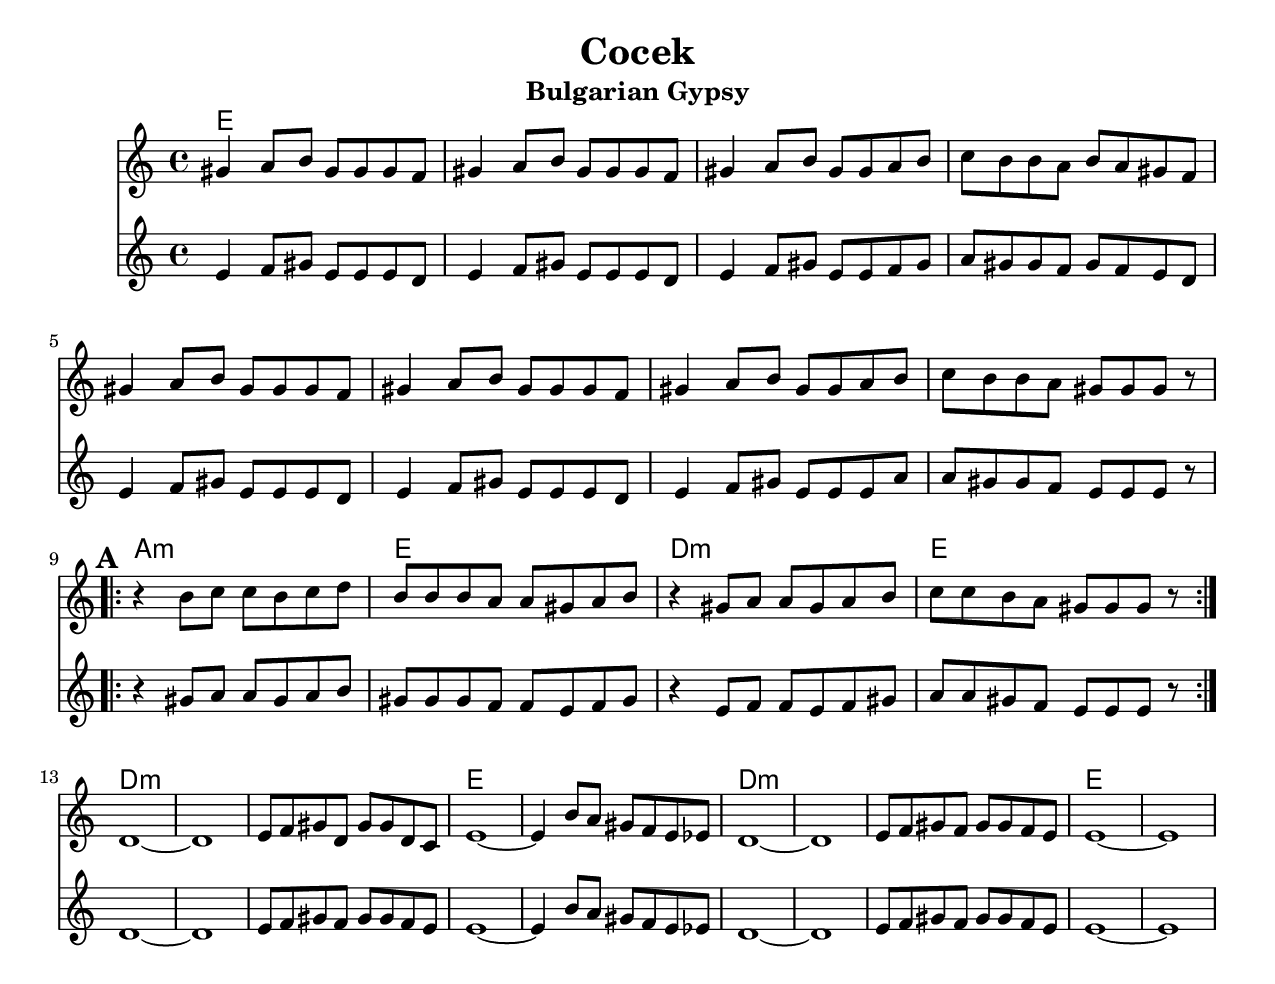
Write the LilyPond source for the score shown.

\version "2.18.0"
\include "english.ly"

\paper{
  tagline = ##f
  print-all-headers = ##t
  #(set-paper-size "letter")
}
date = #(strftime "%d-%m-%Y" (localtime (current-time)))

%\markup{ \italic{ " Updated " \date  }  }

%\markup{ (Bottom Line) }
setup = \relative c''' {
  \clef treble

  \key a \minor
  \time 4/4
  \set Score.markFormatter = #format-mark-box-alphabet
}

primas =  \relative c''{
  \clef treble
  \key a\minor
  \time 4/4
  \set Score.markFormatter = #format-mark-box-alphabet

  gs4 a8 b gs gs gs f
  gs4 a8 b gs gs gs f
  gs4 a8 b gs gs a b
  c8 b b a b a gs f|

  gs4 a8 b gs gs gs f
  gs4 a8 b gs gs gs f
  gs4 a8 b gs gs a b
  c8 b b a gs8 gs gs r
  \break

  \repeat volta 2{
  \mark \default
    r4   b8 c c b c d
    b8 b b a a gs a b
    r4 gs8 a a gs a b
    c8 c b a gs gs gs r|
    \break
  }
  d1 ~
  d1
  e8 f gs d gs gs d c
  e1 ~

  e4 b'8 a gs f e ef
  d1 ~
  d1
  e8 f gs f gs gs f e
  e1~
  e1

}

secund = \relative c' {
  \clef treble

  \key a \minor
  \time 4/4
  \set Score.markFormatter = #format-mark-box-alphabet
  %\partial 16*3 a16 d f   %lead in notes


  e4  f8 gs e e e d
  e4  f8 gs e e e d
  e4 f8 gs e e f gs
  a8 gs gs f gs f e d

  e4  f8 gs e e e d
  e4 f8 gs e e e d
  e4 f8 gs e e e a
  a8 gs gs f e e e r

  \repeat volta 2{
  \mark \default
    r4 gs8   a a gs a b
    gs8 gs gs f f e f gs|
    r4 e8 f f e f gs
    a8 a gs f e e e r|

  }

  d1 ~
  d1
  e8 f gs f gs gs f e
  e1 ~

  e4 b'8 a gs f e ef
  d1 ~
  d1
  e8 f gs f gs gs f e
  e1~
  e1

}
%************************Lyrics Block****************
%\addlyrics{ Doe a deer }

harmonies = \chordmode {
  e1*8
  a1:m
  e1
  d1:m
  e1
  %b
  d1*3:m

  e1*2
  d1*3:m

  e1
}

\score {
  <<
    \new ChordNames {
      \set chordChanges = ##t
      \harmonies
    }
    \new Staff \primas
    \new Staff  \secund
    %\new Staff \transpose c c' \secund
  >>
  \header{
    title= "Cocek"
    subtitle="Bulgarian Gypsy"
    arranger= ""
  }
  \layout{indent = 1.0\cm}
  \midi{
    \tempo 4 = 120
  }
}
